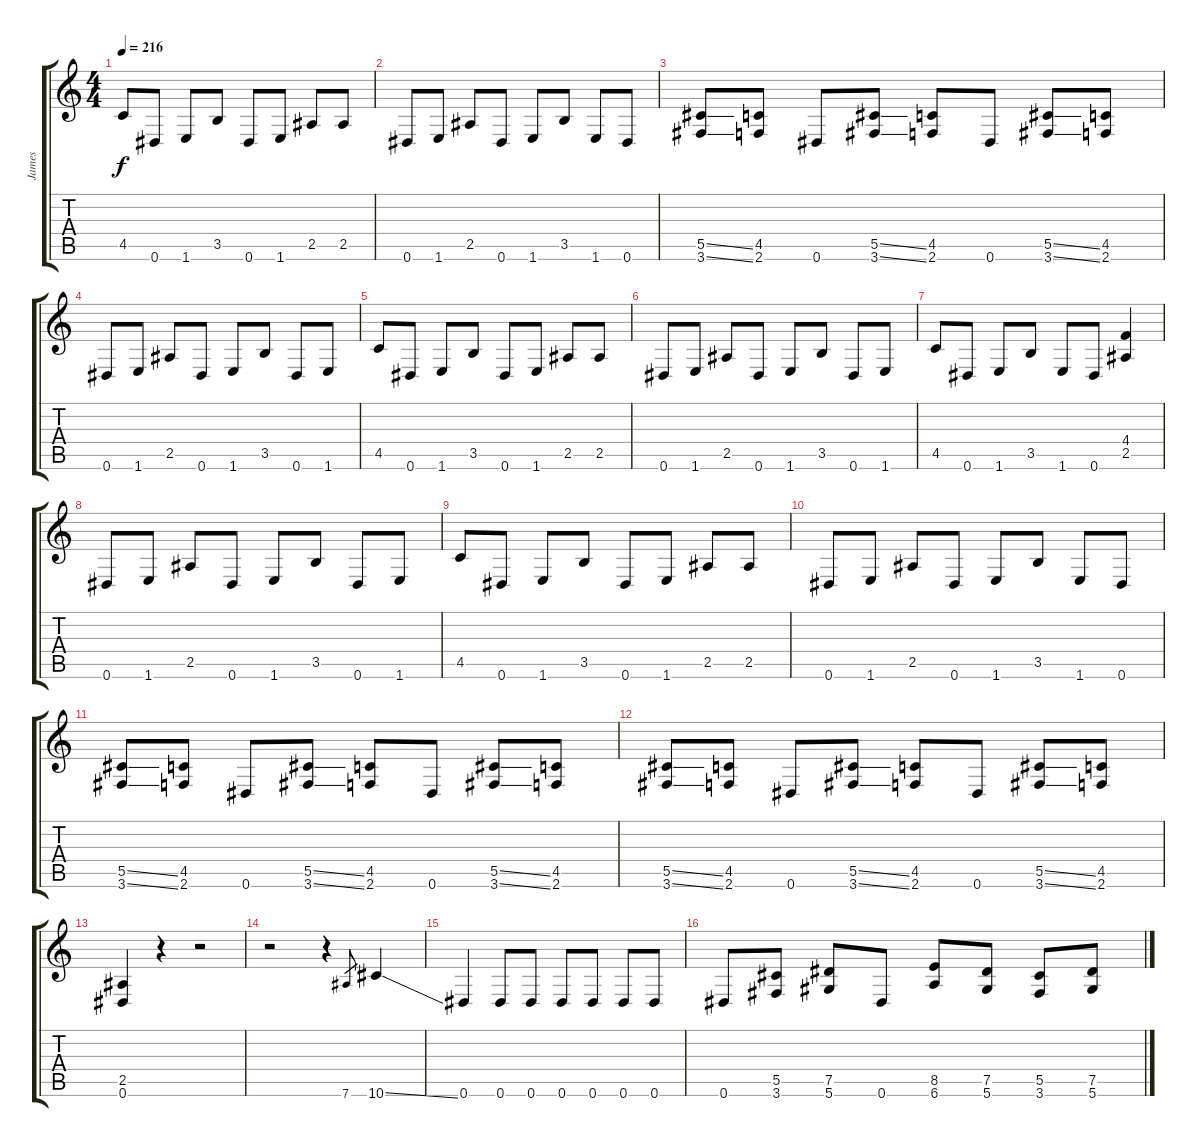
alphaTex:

\track ("James" "James") {instrument distortionguitar}
\staff {score tabs}
\tuning (Eb4 Bb3 Gb3 Db3 Ab2 Eb2) {hide}
\ts (4 4)
\tempo 216
\clef g2
\ks c
4.5.8{dy f} 0.6.8 1.6.8 3.5.8 0.6.8 1.6.8 2.5.8 2.5.8 |
0.6.8 1.6.8 2.5.8 0.6.8 1.6.8 3.5.8 1.6.8 0.6.8 |
(5.5{ss} 3.6{ss}).8 (4.5 2.6).8 0.6.8 (5.5{ss} 3.6{ss}).8 (4.5 2.6).8 0.6.8 (5.5{ss} 3.6{ss}).8 (4.5 2.6).8 |
0.6.8 1.6.8 2.5.8 0.6.8 1.6.8 3.5.8 0.6.8 1.6.8 |
4.5.8 0.6.8 1.6.8 3.5.8 0.6.8 1.6.8 2.5.8 2.5.8 |
0.6.8 1.6.8 2.5.8 0.6.8 1.6.8 3.5.8 0.6.8 1.6.8 |
4.5.8 0.6.8 1.6.8 3.5.8 1.6.8 0.6.8 (4.4 2.5).4 |
0.6.8 1.6.8 2.5.8 0.6.8 1.6.8 3.5.8 0.6.8 1.6.8 |
4.5.8 0.6.8 1.6.8 3.5.8 0.6.8 1.6.8 2.5.8 2.5.8 |
0.6.8 1.6.8 2.5.8 0.6.8 1.6.8 3.5.8 1.6.8 0.6.8 |
(5.5{ss} 3.6{ss}).8 (4.5 2.6).8 0.6.8 (5.5{ss} 3.6{ss}).8 (4.5 2.6).8 0.6.8 (5.5{ss} 3.6{ss}).8 (4.5 2.6).8 |
(5.5{ss} 3.6{ss}).8 (4.5 2.6).8 0.6.8 (5.5{ss} 3.6{ss}).8 (4.5 2.6).8 0.6.8 (5.5{ss} 3.6{ss}).8 (4.5 2.6).8 |
(2.5 0.6).4 r.4 r.2 |
r.2 r.4 7.6.8{gr} 10.6{ss}.4 |
0.6.4 0.6.8 0.6.8 0.6.8 0.6.8 0.6.8 0.6.8 |
0.6.8 (5.5 3.6).8 (7.5 5.6).8 0.6.8 (8.5 6.6).8 (7.5 5.6).8 (5.5 3.6).8 (7.5 5.6).8
